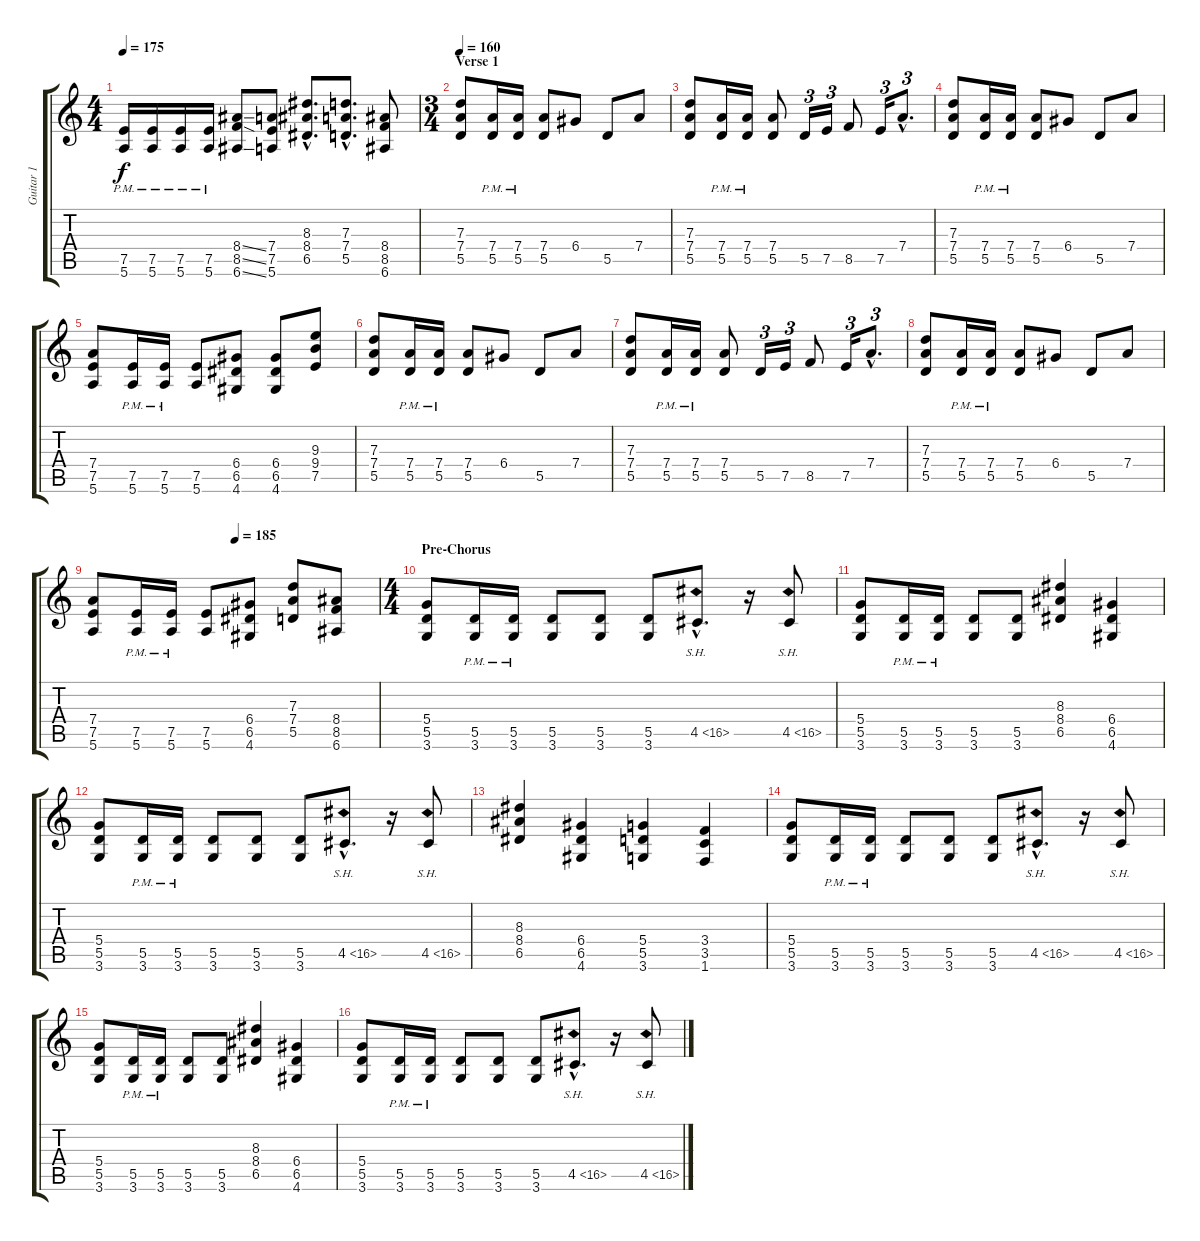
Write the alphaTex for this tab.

\track ("Guitar 1" "Guitar 1") {instrument overdrivenguitar}
\staff {score tabs}
\tuning (E4 B3 G3 D3 A2 E2) {hide}
\ts (4 4)
\tempo 175
\clef g2
\ks c
(7.5{pm} 5.6{pm}).16{dy f} (7.5{pm} 5.6{pm}).16 (7.5{pm} 5.6{pm}).16 (7.5{pm} 5.6{pm}).16 (8.4{ss} 8.5{ss} 6.6{ss}).8 (7.4 7.5 5.6).8 (8.3{hac} 8.4{hac} 6.5{hac}).8{d} (7.3{hac} 7.4{hac} 5.5{hac}).8{d} (8.4 8.5 6.6).8 |
\ts (3 4)
\section ("" "Verse 1")
\tempo 160
(7.3 7.4 5.5).8 (7.4{pm} 5.5{pm}).16 (7.4{pm} 5.5{pm}).16 (7.4 5.5).8 6.4.8 5.5.8 7.4.8 |
(7.3 7.4 5.5).8 (7.4{pm} 5.5{pm}).16 (7.4{pm} 5.5{pm}).16 (7.4 5.5).8 5.5.16{tu (3 2)} 7.5.16{tu (3 2)} 8.5.8 7.5.16{tu (3 2)} 7.4{hac}.8{d tu (3 2)} |
(7.3 7.4 5.5).8 (7.4{pm} 5.5{pm}).16 (7.4{pm} 5.5{pm}).16 (7.4 5.5).8 6.4.8 5.5.8 7.4.8 |
(7.4 7.5 5.6).8 (7.5{pm} 5.6{pm}).16 (7.5{pm} 5.6{pm}).16 (7.5 5.6).8 (6.4 6.5 4.6).8 (6.4 6.5 4.6).8 (9.3 9.4 7.5).8 |
(7.3 7.4 5.5).8 (7.4{pm} 5.5{pm}).16 (7.4{pm} 5.5{pm}).16 (7.4 5.5).8 6.4.8 5.5.8 7.4.8 |
(7.3 7.4 5.5).8 (7.4{pm} 5.5{pm}).16 (7.4{pm} 5.5{pm}).16 (7.4 5.5).8 5.5.16{tu (3 2)} 7.5.16{tu (3 2)} 8.5.8 7.5.16{tu (3 2)} 7.4{hac}.8{d tu (3 2)} |
(7.3 7.4 5.5).8 (7.4{pm} 5.5{pm}).16 (7.4{pm} 5.5{pm}).16 (7.4 5.5).8 6.4.8 5.5.8 7.4.8 |
\tempo (185 0.5)
(7.4 7.5 5.6).8 (7.5{pm} 5.6{pm}).16 (7.5{pm} 5.6{pm}).16 (7.5 5.6).8 (6.4 6.5 4.6).8 (7.3 7.4 5.5).8 (8.4 8.5 6.6).8 |
\ts (4 4)
\section ("" "Pre-Chorus")
(5.4 5.5 3.6).8 (5.5{pm} 3.6).16 (5.5{pm} 3.6).16 (5.5 3.6).8 (5.5 3.6).8 (5.5 3.6).8 4.5{sh 12 hac}.8{d} r.16 4.5{sh 12}.8 |
(5.4 5.5 3.6).8 (5.5{pm} 3.6{pm}).16 (5.5{pm} 3.6{pm}).16 (5.5 3.6).8 (5.5 3.6).8 (8.3 8.4 6.5).4 (6.4 6.5 4.6).4 |
(5.4 5.5 3.6).8 (5.5{pm} 3.6).16 (5.5{pm} 3.6).16 (5.5 3.6).8 (5.5 3.6).8 (5.5 3.6).8 4.5{sh 12 hac}.8{d} r.16 4.5{sh 12}.8 |
(8.3 8.4 6.5).4 (6.4 6.5 4.6).4 (5.4 5.5 3.6).4 (3.4 3.5 1.6).4 |
(5.4 5.5 3.6).8 (5.5{pm} 3.6).16 (5.5{pm} 3.6).16 (5.5 3.6).8 (5.5 3.6).8 (5.5 3.6).8 4.5{sh 12 hac}.8{d} r.16 4.5{sh 12}.8 |
(5.4 5.5 3.6).8 (5.5{pm} 3.6{pm}).16 (5.5{pm} 3.6{pm}).16 (5.5 3.6).8 (5.5 3.6).8 (8.3 8.4 6.5).4 (6.4 6.5 4.6).4 |
(5.4 5.5 3.6).8 (5.5{pm} 3.6).16 (5.5{pm} 3.6).16 (5.5 3.6).8 (5.5 3.6).8 (5.5 3.6).8 4.5{sh 12 hac}.8{d} r.16 4.5{sh 12}.8
